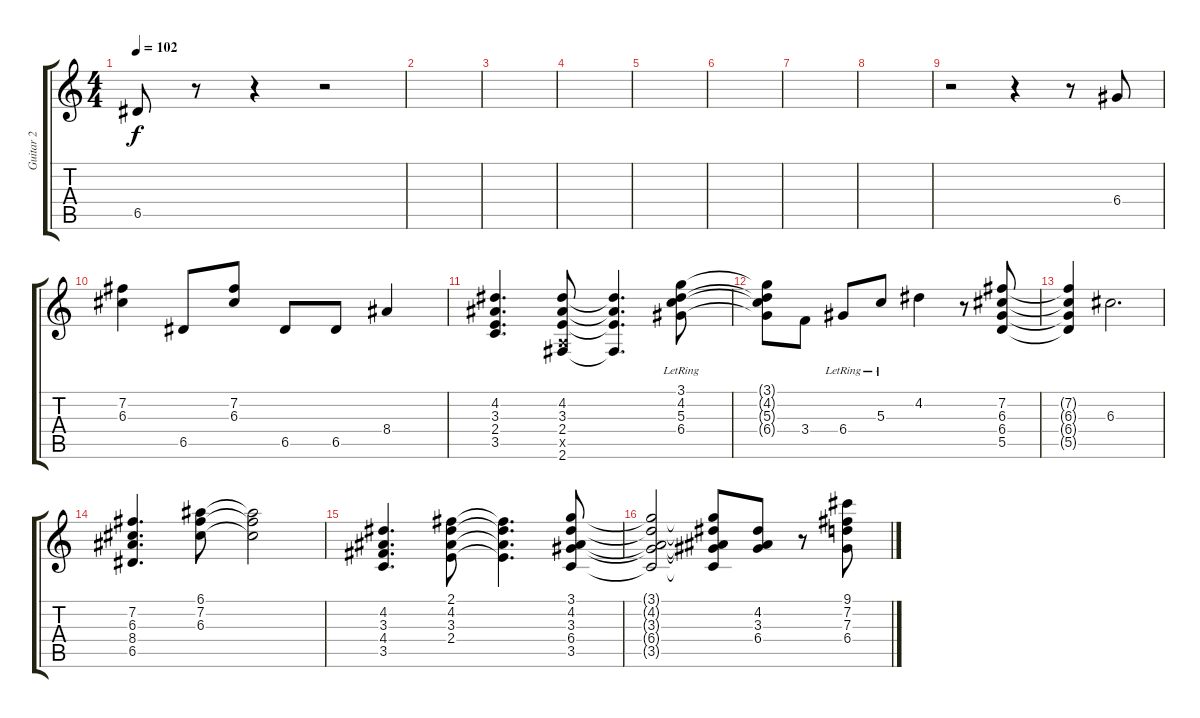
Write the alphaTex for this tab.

\track ("Guitar 2" "Guitar 2") {instrument electricguitarjazz}
\staff {score tabs}
\tuning (E4 B3 G3 D3 A2 E2) {hide}
\ts (4 4)
\tempo 102
\clef g2
\ks c
6.5.8{dy f} r.8 r.4 r.2 |
|
|
|
|
|
|
|
r.2 r.4 r.8 6.4.8 |
(7.2 6.3).4 6.5.8 (7.2 6.3).8 6.5.8 6.5.8 8.4.4 |
(4.2 3.3 2.4 3.5).4{d} (4.2 3.3 2.4 0.5{x} 2.6).8 (4.2{t} 3.3{t} 2.4{t} 2.6{t}).4{d} (3.1{lr} 4.2{lr} 5.3{lr} 6.4).8 |
(3.1{t} 4.2{t} 5.3{t} 6.4{t}).8 3.4.8 6.4{lr}.8 5.3{lr}.8 4.2.4 r.8 (7.2 6.3 6.4 5.5).8 |
(7.2{t} 6.3{t} 6.4{t} 5.5{t}).4 6.3.2{d} |
(7.2 6.3 8.4 6.5).4{d} (6.1 7.2 6.3).8 (6.1{t} 7.2{t} 6.3{t}).2 |
(4.2 3.3 4.4 3.5).4{d} (2.1 4.2 3.3 2.4).8 (2.1{t} 4.2{t} 3.3{t} 2.4{t}).4{d} (3.1 4.2 3.3 6.4 3.5).8 |
(3.1{t} 4.2{t} 3.3{t} 6.4{t} 3.5{t}).2 (3.1{t} 4.2{t} 3.3{t} 6.4{t} 3.5{t}).8 (4.2 3.3 6.4).8 r.8 (9.1 7.2 7.3 6.4).8
